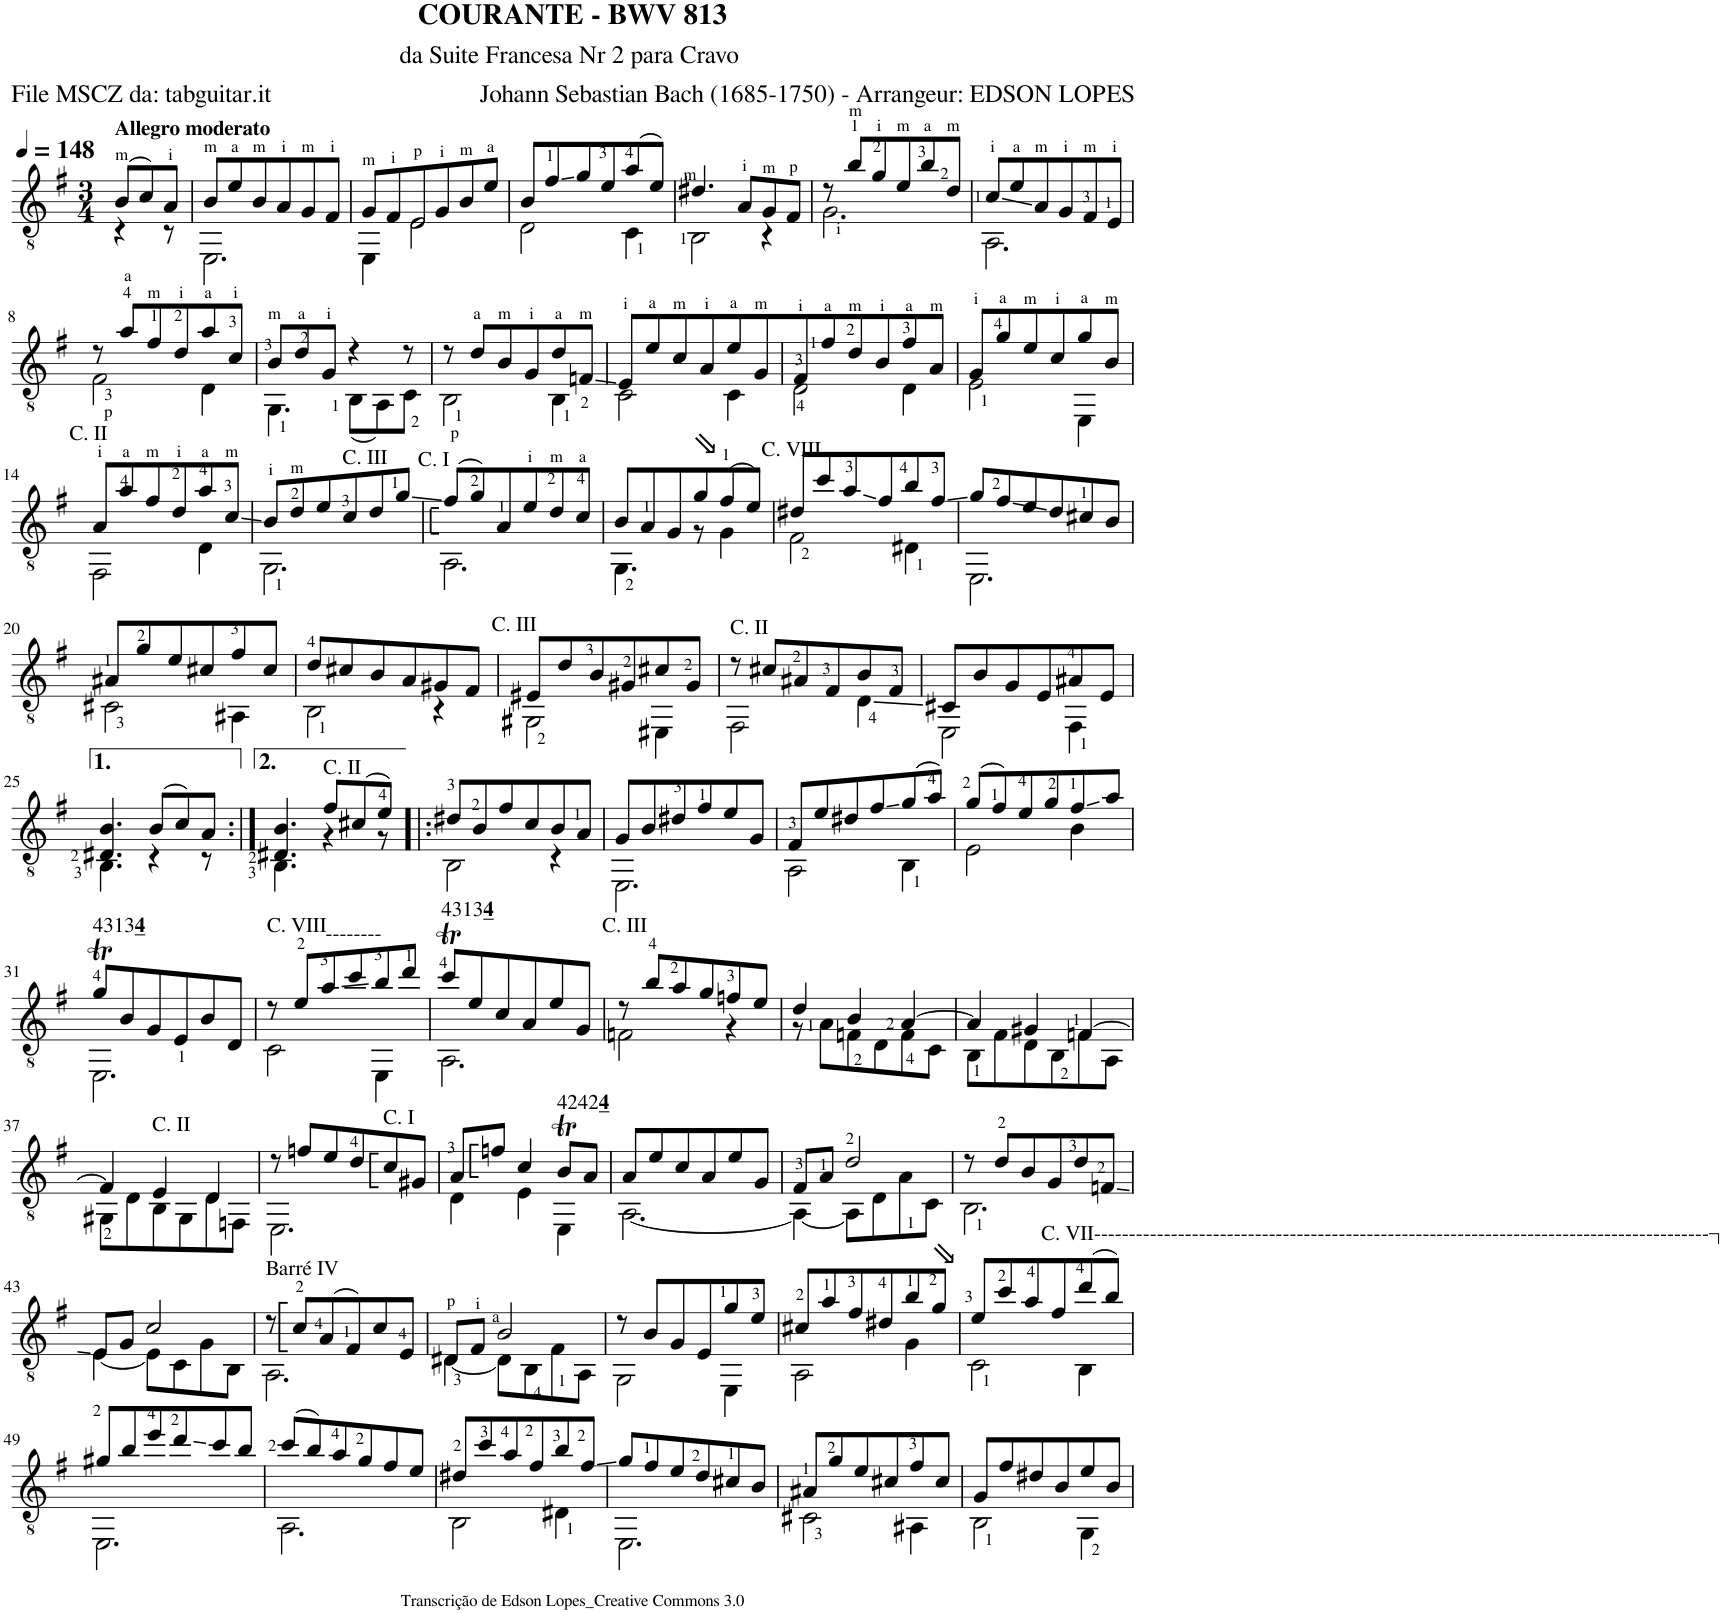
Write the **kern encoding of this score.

**kern
*part1
*staff1
*I"Guitar
*I'Guit.
*clefGv2
*k[f#]
*M3/4
*MM148
=1
*^
!LO:TX:a:B:t=Allegro moderato	!
(8B/L	4r
8c/)	.
8A/J	8r
=2	=2
8B/L	2.EE\
8e/	.
8B/	.
8A/	.
8G/	.
8F#/J	.
=3	=3
8G/L	4EE\
8F#/	.
!LO:N:head=open	!
8E/	2E\
8G/	.
8B/	.
8e/J	.
=4	=4
8B/L	2D\
8f#/	.
8g/	.
8e/	.
(8a/	4C\
8e/J)	.
=5	=5
4.d#X/	2BB\
8A/L	.
8G/	4r
8F#/J	.
=6	=6
8r	2.G\
8b/L	.
8g/	.
8e/	.
8b/	.
8d/J	.
=7	=7
8c/L	2.AA\
8e/	.
8A/	.
8G/	.
8F#/	.
8E/J	.
!!LO:LB:g=z	!!
=8	=8
8r	2F#\
8a/L	.
8f#/	.
8d/	.
8a/	4D\
8c/J	.
=9	=9
8B/L	4.GG\
8d/	.
8G/J	.
4r	(8BB\L
.	8AA\)
8r	8C\J
=10	=10
8r	2BB\
8d/L	.
8B/	.
8G/	.
8d/	4BB\
8Fn/J	.
=11	=11
8E/L	2C\
8e/	.
8c/	.
8A/	.
8e/	4C\
8G/	.
=12	=12
8F#/	2D\
8f#/	.
8d/	.
8B/	.
8f#/	4D\
8A/J	.
=13	=13
8G/L	2E\
8g/	.
8e/	.
8c/	.
8g/	4EE\
8B/J	.
!!LO:LB:g=z	!!
=14	=14
!LO:TX:a:t=C. II	!
8A/L	2FF#\
8a/	.
8f#/	.
8d/	.
8a/	4D\
8c/J	.
=15	=15
8B/L	2.GG\
8d/	.
8e/	.
!LO:TX:a:t=C. III	!
8c/	.
8d/	.
8g/J	.
=16	=16
!LO:TX:a:t=C. I	!
(8f#/L	2.AA\
8g/)	.
8A/	.
8e/	.
8d/	.
8c/J	.
=17	=17
8B/L	4.GG\
8A/	.
8G/	.
!LO:TX:a:B:t=⇘	!
8g/	8r
(8f#/	4G\
8e/J)	.
=18	=18
!LO:TX:a:t=C. VIII	!
8d#X/L	2F#\
8cc/	.
8a/	.
8f#/	.
8b/	4D#X\
8f#/J	.
=19	=19
8g/L	2.EE\
8f#/	.
8e/	.
8d/	.
8c#X/	.
8B/J	.
!!LO:LB:g=z	!!
=20	=20
8A#X/L	2C#X\
8g/	.
8e/	.
8c#X/	.
8f#/	4AA#X\
8c#/J	.
=21	=21
8d/L	2BB\
8c#X/	.
8B/	.
8A/	.
8G#X/	4r
8F#/J	.
=22	=22
!LO:TX:a:t=C. III	!
8E#X/L	2GG#X\
8d/	.
8B/	.
8G#X/	.
8c#X/	4EE#X\
8G#/J	.
=23	=23
!LO:TX:a:t=C. II	!
8r	2FF#\
8c#X/L	.
8A#X/	.
8F#/	.
8B/	4D\
8F#/J	.
=24	=24
8C#X/L	2EE\
8B/	.
8G/	.
8E/	.
8A#X/	4FF#\
8E/J	.
!!LO:LB:g=z	!!
=25	=25
4.D#X/ 4.B/	4.BB\
(8B/L	4r
8c/)	.
8A/J	8r
=26:|!	=26:|!
4.D#X/ 4.B/	4.BB\
!LO:TX:a:t=C. II	!
8f#/L	4r
(8c#X/	.
8e/J)	8r
=27!|:	=27!|:
8d#X/L	2BB\
8B/	.
8f#/	.
8c/	.
8B/	4r
8A/J	.
=28	=28
8G/L	2.EE\
8B/	.
8d#X/	.
8f#/	.
8e/	.
8G/J	.
=29	=29
8F#/L	2AA\
8e/	.
8d#X/	.
8f#/	.
(8g/	4BB\
8a/J)	.
=30	=30
(8g/L	2E\
8f#/)	.
8e/	.
8g/	.
8f#/	4B\
8a/J	.
!!LO:LB:g=z	!!
=31	=31
!LO:TX:a:t=4313	!
!LO:TX:a:B:t=4	!
8gT/L	2.EE\
8B/	.
8G/	.
8E/	.
8B/	.
8D/J	.
=32	=32
!LO:TX:a:t=C. VIII	!
8r	2C\
8e/L	.
!LO:TX:a:t=--------	!
8a/	.
8cc/	.
8b/	4EE\
8dd/J	.
=33	=33
!LO:TX:a:t=4313	!
!LO:TX:a:B:t=4	!
8ccT/L	2.AA\
8e/	.
8c/	.
8A/	.
8e/	.
8G/J	.
=34	=34
!LO:TX:a:t=C. III	!
8r	2Fn\
8b/L	.
8a/	.
8g/	.
8fn/	4r
8e/J	.
=35	=35
4d/	8r
.	8A\L
4B/	8Fn\
.	8D\
[4A/	8F\
.	8C\J
=36	=36
4A/]	8BB\L
.	8F#\
4G#X/	8D\
.	8BB\
[4Fn/	8F\
.	8AA\J
!!LO:LB:g=z	!!
=37	=37
4F/]	8GG#X\L
.	8D\
!LO:TX:a:t=C. II	!
4E/	8BB\
.	8GG#\
4D/	8D\
.	8FFn\J
=38	=38
8r	2.EE\
8fn/L	.
8e/	.
8d/	.
!LO:TX:a:t=C. I	!
8c/	.
8G#X/J	.
=39	=39
8A/L	4D\
8fn/J	.
4c/	4E\
!LO:TX:a:t=4242	!
!LO:TX:a:B:t=4	!
8Bt/L	4EE\
8A/J	.
=40	=40
8A/L	[2.AA\
8e/	.
8c/	.
8A/	.
8e/	.
8G/J	.
=41	=41
8F#/L	4AA\_
8A/J	.
2d/	8AA\L]
.	8D\
.	8A\
.	8C\J
=42	=42
8r	2.BB\
8d/L	.
8B/	.
8G/	.
8d/	.
8Fn/J	.
!!LO:LB:g=z	!!
=43	=43
8E/L	[4E\
8G/J	.
2c/	8E\L]
.	8C\
.	8G\
.	8BB\J
=44	=44
!LO:TX:a:t=Barré IV	!
8r	2.AA\
8c/L	.
(8A/	.
8F#/)	.
8c/	.
8E/J	.
=45	=45
8D#X/L	[4D#\
8F#/J	.
2B/	8D#\L]
.	8BB\
.	8F#\
.	8AA\J
=46	=46
8r	2GG\
8B/L	.
8G/	.
8E/	.
8g/	4EE\
8e/J	.
=47	=47
8c#X/L	2AA\
8a/	.
8f#/	.
8d#X/	.
8b/	4G\
8g/J	.
=48	=48
!LO:TX:a:B:t=⇘	!
8e/L	2C\
8cc/	.
8a/	.
!LO:TX:a:t=C. VII----------------------------------------------------------------------------------------┐	!
8f#/	.
(8dd/	4BB\
8b/J)	.
!!LO:LB:g=z	!!
=49	=49
8g#X/L	2.EE\
8b/	.
8ee/	.
8dd/	.
8cc/	.
8b/J	.
=50	=50
(8cc/L	2.AA\
8b/)	.
8a/	.
8g/	.
8f#/	.
8e/J	.
=51	=51
8d#X/L	2BB\
8cc/	.
8a/	.
8f#/	.
8b/	4D#X\
8f#/J	.
=52	=52
8g/L	2.EE\
8f#/	.
8e/	.
8d/	.
8c#X/	.
8B/J	.
=53	=53
8A#X/L	2C#X\
8g/	.
8e/	.
8c#X/	.
8f#/	4AA#X\
8c#/J	.
=54	=54
8G/L	2BB\
8f#/	.
8d#X/	.
8B/	.
8e/	4GG\
8B/J	.
*v	*v
=
*-
